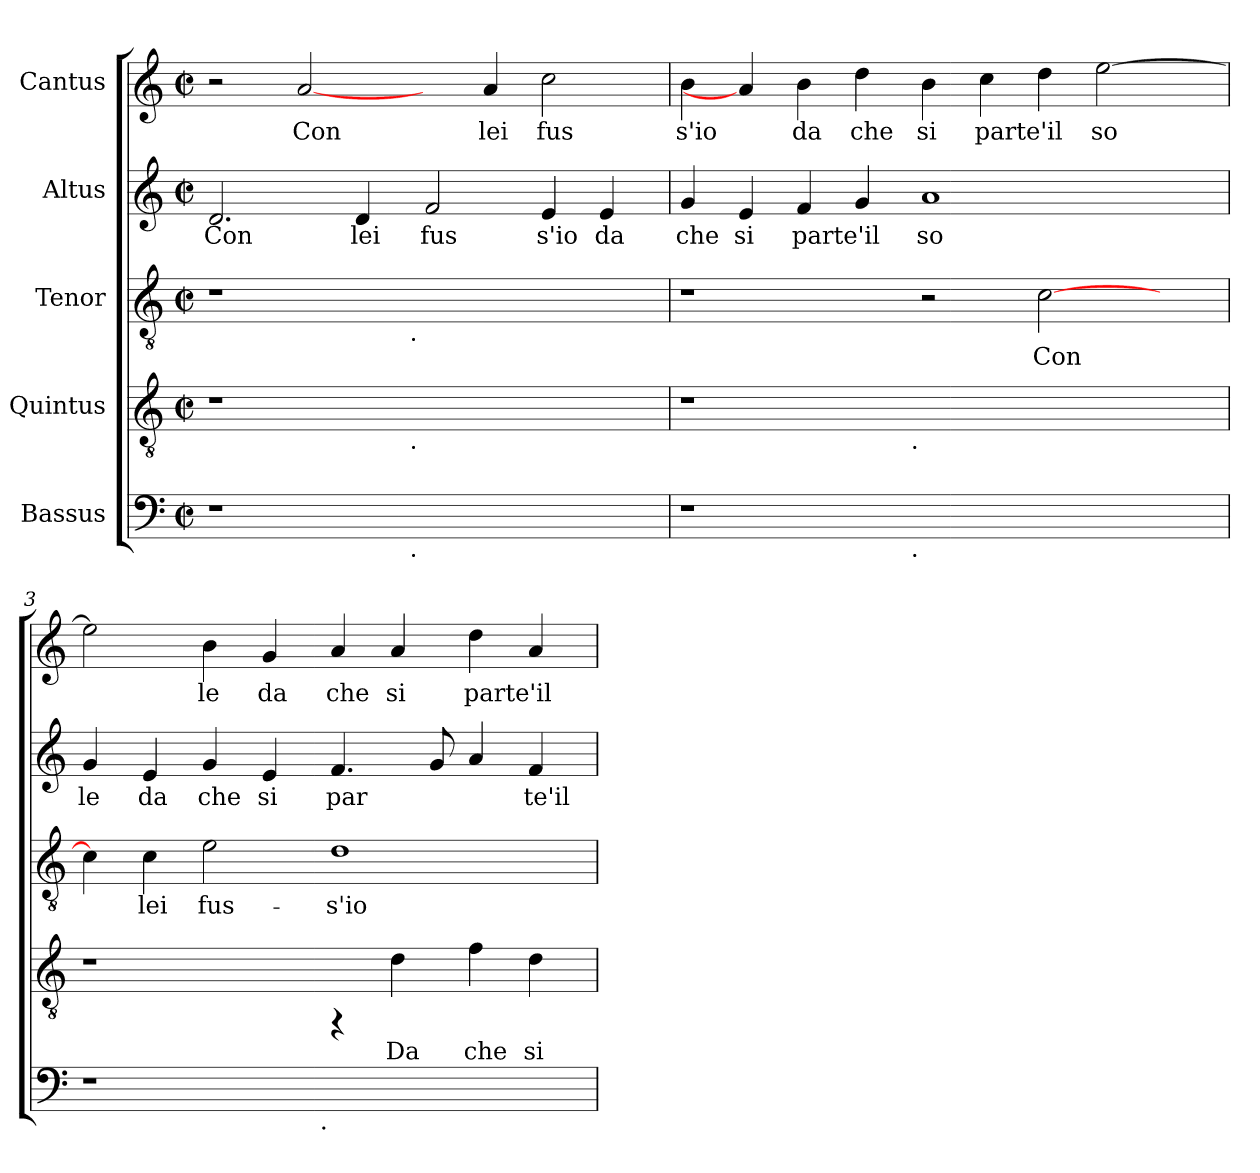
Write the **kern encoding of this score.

**kern	**kern	**text	**kern	**text	**kern	**text	**kern	**text
*part5	*part4	*part4	*part3	*part3	*part2	*part2	*part1	*part1
*staff5	*staff4	*staff4	*staff3	*staff3	*staff2	*staff2	*staff1	*staff1
*I"Bassus	*I"Quintus	*	*I"Tenor	*	*I"Altus	*	*I"Cantus	*
!!LO:PB:g=z
*stria5	*stria5	*	*stria5	*	*stria5	*	*stria5	*
*clefF4	*clefGv2	*	*clefGv2	*	*clefG2	*	*clefG2	*
*k[]	*k[]	*	*k[]	*	*k[]	*	*k[]	*
*C:	*C:	*	*C:	*	*C:	*	*C:	*
*M2/2	*M2/2	*	*M2/2	*	*M2/2	*	*M2/2	*
*met(c|)	*met(c|)	*	*met(c|)	*	*met(c|)	*	*met(c|)	*
=1	=1	=1	=1	=1	=1	=1	=1	=1
!	!	!	!	!	!	!LO:LY:b:cj	!	!
*^	*^	*	*^	*	*	*	*	*
1r	2ryy	1r	2ryy	.	1r	2ryy	.	2.d/	Con	2r	.
!	!	!	!	!	!	!	!	!	!	!	!LO:LY:b:cj
.	4...ryy	.	4...ryy	.	.	4...ryy	.	.	.	[2a/	Con
!	!	!	!	!	!	!	!	!	!LO:LY:b:cj	!	!
.	.	.	.	.	.	.	.	4d/	lei	.	.
!	!	!	!	!	!	!LO:TX:b:t=.	!	!	!	!	!
!	!	!	!LO:TX:b:t=.	!	!	!	!	!	!	!	!
!	!LO:TX:b:t=.	!	!	!	!	!	!	!	!	!	!
.	1ryy	.	1ryy	.	.	1ryy	.	.	.	.	.
!	!	!	!	!	!	!	!	!	!LO:LY:b:cj	!	!
1ryy	.	1ryy	.	.	1ryy	.	.	2f/	fus	4ryy	.
!	!	!	!	!	!	!	!	!	!	!	!LO:LY:b:cj
.	.	.	.	.	.	.	.	.	.	4a/	lei
!	!	!	!	!	!	!	!	!	!LO:LY:b:cj	!	!LO:LY:b:cj
.	.	.	.	.	.	.	.	4e/	s'io	2cc\	fus
!	!	!	!	!	!	!	!	!	!LO:LY:b:cj	!	!
.	.	.	.	.	.	.	.	4e/	da	.	.
.	32ryy	.	32ryy	.	.	32ryy	.	.	.	.	.
=2	=2	=2	=2	=2	=2	=2	=2	=2	=2	=2	=2
!	!	!	!	!	!	!	!	!	!LO:LY:b:cj	!	!LO:LY:b:cj
*	*	*	*	*	*v	*v	*	*	*	*	*
1r	2ryy	1r	2ryy	.	1r	.	4g/	che	4b\	s'io
!	!	!	!	!	!	!	!	!LO:LY:b:cj	!	!
.	.	.	.	.	.	.	4e/	si	4a/]	.
!	!	!	!	!	!	!	!	!LO:LY:b:cj	!	!LO:LY:b:cj
.	4ryy	.	4ryy	.	.	.	4f/	parte'il	4b\	da
!	!	!	!	!	!	!	!	!LO:LY:b:cj	!	!LO:LY:b:cj
.	8...ryy	.	8...ryy	.	.	.	4g/	.	4dd\	che
!	!	!	!LO:TX:b:t=.	!	!	!	!	!	!	!
!	!LO:TX:b:t=.	!	!	!	!	!	!	!	!	!
.	1ryy	.	1ryy	.	.	.	.	.	.	.
!	!	!	!	!	!	!	!	!LO:LY:b:cj	!	!LO:LY:b:cj
1ryy	.	1ryy	.	.	2r	.	1a	so	4b\	si
!	!	!	!	!	!	!	!	!	!	!LO:LY:b:cj
.	.	.	.	.	.	.	.	.	4cc\	parte'il
!	!	!	!	!	!	!LO:LY:b	!	!	!	!LO:LY:b:cj
.	.	.	.	.	[>2c\	Con	.	.	4dd\	.
!	!	!	!	!	!	!	!	!	!	!LO:LY:b:cj
.	.	.	.	.	.	.	.	.	[>2ee\	so
.	4ryy	.	4ryy	.	.	.	.	.	.	.
4ryy	.	4ryy	.	.	4ryy	.	4ryy	.	.	.
.	64ryy	.	64ryy	.	.	.	.	.	.	.
=3	=3	=3	=3	=3	=3	=3	=3	=3	=3	=3
!	!	!	!	!	!	!LO:LY:b	!	!LO:LY:b:cj	!	!LO:LY:b:cj
*	*	*v	*v	*	*	*	*	*	*	*
1r	2ryy	1r	.	4c\]	.	4g/	le	2ee\]	.
!	!	!	!	!	!LO:LY:b	!	!LO:LY:b:cj	!	!
.	.	.	.	4c\	lei	4e/	da	.	.
!	!	!	!	!	!LO:LY:b	!	!LO:LY:b:cj	!	!LO:LY:b:cj
.	4ryy	.	.	2e\	fus-	4g/	che	4b\	le
!	!	!	!	!	!	!	!LO:LY:b:cj	!	!LO:LY:b:cj
.	8...ryy	.	.	.	.	4e/	si	4g/	da
!	!LO:TX:b:t=.	!	!	!	!	!	!	!	!
.	1ryy	.	.	.	.	.	.	.	.
!	!	!	!	!	!LO:LY:b	!	!LO:LY:b:cj	!	!LO:LY:b:cj
1ryy	.	4rFF	.	1d	-s'io	4.f/	par	4a/	che
!	!	!	!LO:LY:b:cj	!	!	!	!	!	!LO:LY:b:cj
.	.	4d\	Da	.	.	.	.	4a/	si
!	!	!	!	!	!	!	!LO:LY:b:cj	!	!
.	.	.	.	.	.	8g/	.	.	.
!	!	!	!LO:LY:b:cj	!	!	!	!LO:LY:b:cj	!	!LO:LY:b:cj
.	.	4f\	che	.	.	4a/	.	4dd\	parte'il
!	!	!	!LO:LY:b:cj	!	!	!	!LO:LY:b:cj	!	!LO:LY:b:cj
.	.	4d\	si	.	.	4f/	te'il	4a/	.
.	64ryy	.	.	.	.	.	.	.	.
*v	*v	*	*	*	*	*	*	*	*
=	=	=	=	=	=	=	=	=
*-	*-	*-	*-	*-	*-	*-	*-	*-
